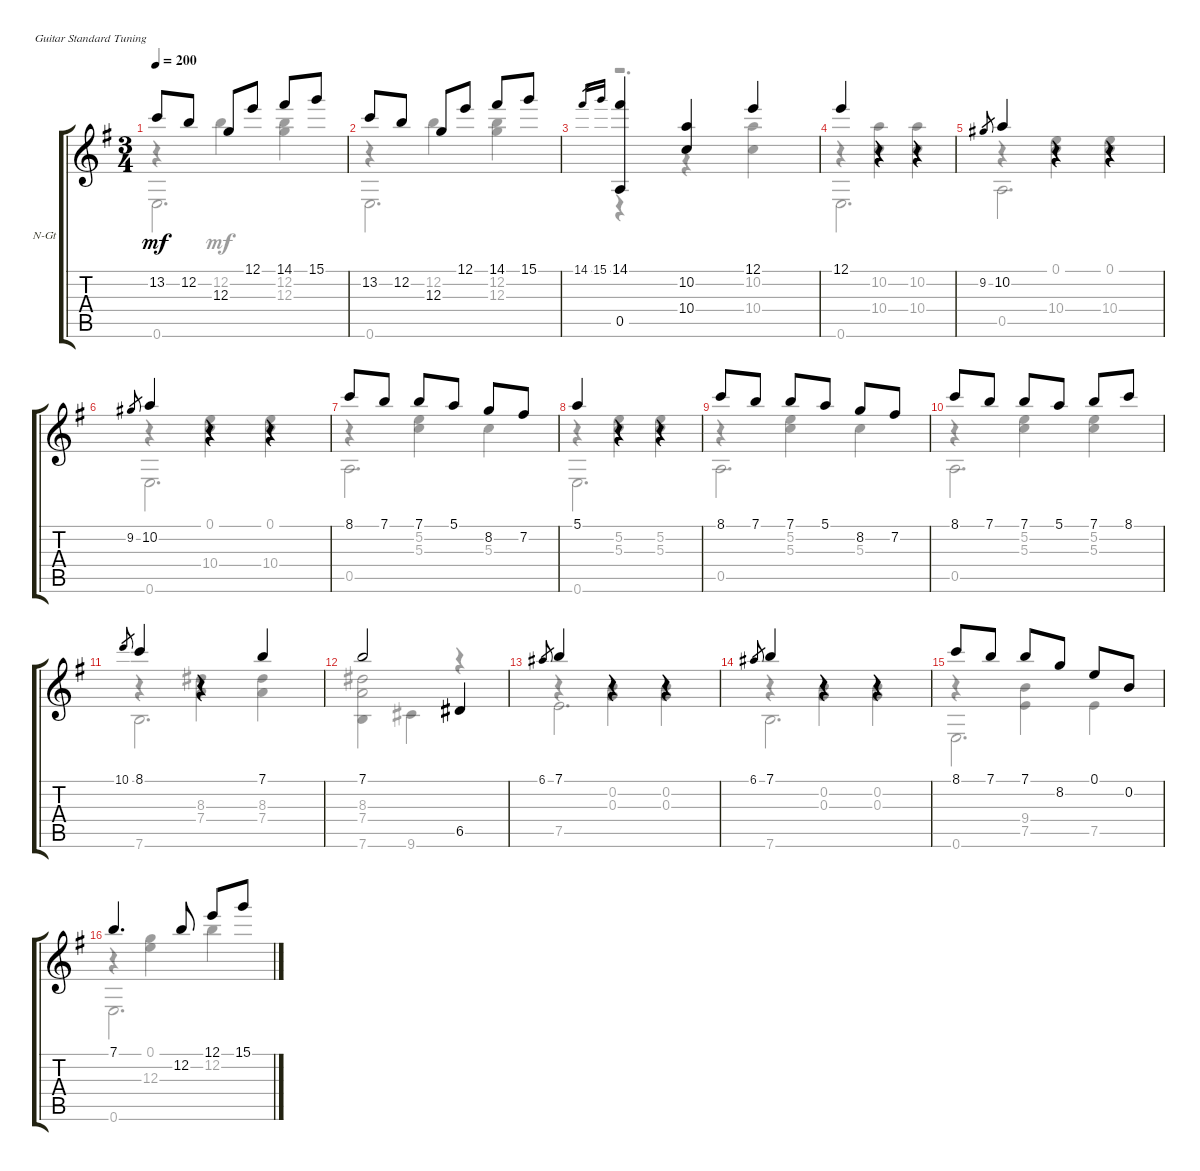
\defaultSystemsLayout 4
\bracketExtendMode groupsimilarinstruments
\firstSystemTrackNameOrientation horizontal
\otherSystemsTrackNameOrientation horizontal
\track ("Nylon Guitar" "N-Gt") {instrument acousticguitarnylon}
\staff {score tabs}
\tuning (E4 B3 G3 D3 A2 E2)
\voice
\ts (3 4)
\tempo 200
\clef g2
\scale
0.22084
\ks eminor
13.2.8{dy mf} 12.2.8 12.3.8 12.1.8 14.1.8 15.1.8 |
\scale
0.22084 13.2.8 12.2.8 12.3.8 12.1.8 14.1.8 15.1.8 |
\scale
0.191291 14.1.16{gr} 15.1.16{gr} (14.1 0.5).4 (10.4 10.2).4 12.1.4 |
\scale
0.169518 12.1.4 r.4 r.4 |
\scale
0.197512 9.2.8{gr} 10.2.4 r.4 r.4 |
\scale
0.191843 9.2.8{gr} 10.2.4 r.4 r.4 |
\scale
0.214502 8.1.8 7.1.8 7.1.8 5.1.8 8.2.8 7.2.8 |
\scale
0.164653 5.1.4 r.4 r.4 |
\scale
0.214502 8.1.8 7.1.8 7.1.8 5.1.8 8.2.8 7.2.8 |
\scale
0.214502 8.1.8 7.1.8 7.1.8 5.1.8 7.1.8 8.1.8 |
\scale
0.185535 10.1.8{gr} 8.1.4 r.4 7.1.4 |
\scale
0.191824 7.1.2 6.5.4 |
\scale
0.199686 6.1.8{gr} 7.1.4 r.4 r.4 |
\scale
0.199686 6.1.8{gr} 7.1.4 r.4 r.4 |
\scale
0.22327 8.1.8 7.1.8 7.1.8 8.2.8 0.1.8 0.2.8 |
\scale
0.220497 7.1.4{d} 12.2.8 12.1.8 15.1.8
\voice
\clef g2
\ottava regular
\simile none
\scale
0.22084
\ks eminor
0.6.2{d dy mf} |
\scale
0.22084 0.6.2{d} |
\scale
0.191291 r.2{d} |
\scale
0.169518 0.6.2{d} |
\scale
0.197512 0.5.2{d} |
\scale
0.191843 0.6.2{d} |
\scale
0.214502 0.5.2{d} |
\scale
0.164653 0.6.2{d} |
\scale
0.214502 0.5.2{d} |
\scale
0.214502 0.5.2{d} |
\scale
0.185535 7.6.2{d} |
\scale
0.191824 7.6.4 9.6.4 r.4 |
\scale
0.199686 7.5.2{d} |
\scale
0.199686 7.6.2{d} |
\scale
0.22327 0.6.2{d} |
\scale
0.220497 0.6.2{d}
\voice
\clef g2
\ottava regular
\simile none
\scale
0.22084
\ks eminor
r.4{dy mf} 12.2.4 (12.3 12.2).4 |
\scale
0.22084 r.4 12.2.4 (12.3 12.2).4 |
\scale
0.191291 r.4 r.4 (10.4 10.2).4 |
\scale
0.169518 r.4 (10.4 10.2).4 (10.4 10.2).4 |
\scale
0.197512 r.4 (10.4 0.1).4 (10.4 0.1).4 |
\scale
0.191843 r.4 (10.4 0.1).4 (10.4 0.1).4 |
\scale
0.214502 r.4 (5.3 5.2).4 5.3.4 |
\scale
0.164653 r.4 (5.3 5.2).4 (5.3 5.2).4 |
\scale
0.214502 r.4 (5.3 5.2).4 5.3.4 |
\scale
0.214502 r.4 (5.3 5.2).4 (5.3 5.2).4 |
\scale
0.185535 r.4 (7.4 8.3).4 (8.3 7.4).4 |
\scale
0.191824 (8.3 7.4).2 r.4 |
\scale
0.199686 r.4 (0.3 0.2).4 (0.3 0.2).4 |
\scale
0.199686 r.4 (0.3 0.2).4 (0.3 0.2).4 |
\scale
0.22327 r.4 (7.5 9.4).4 7.5.4 |
\scale
0.220497 r.4 (12.3 0.1).4 12.2.4
